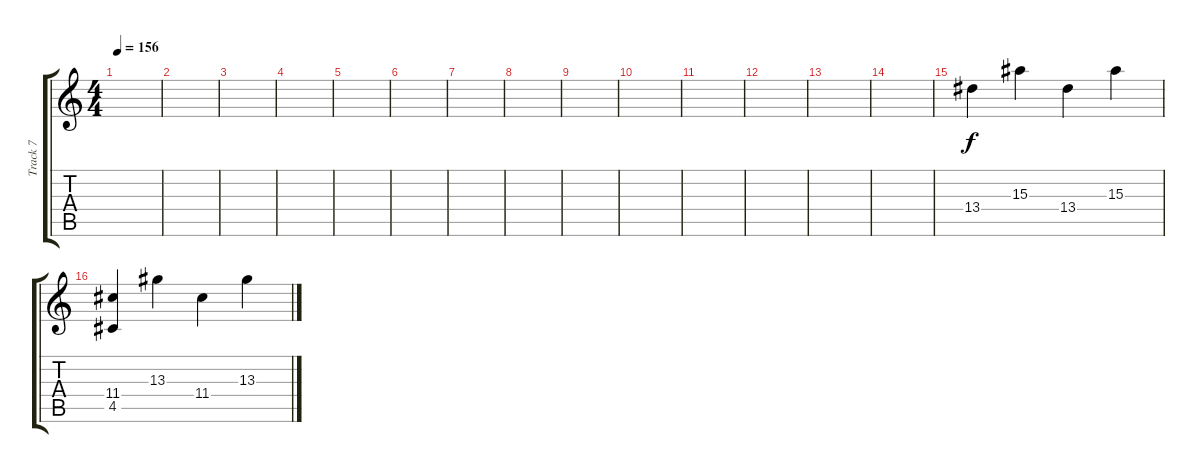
\track ("Track 7" "Track 7") {instrument distortionguitar}
\staff {score tabs}
\tuning (E4 B3 G3 D3 A2 E2) {hide}
\ts (4 4)
\tempo 156
\clef g2
\ks c
|
|
|
|
|
|
|
|
|
|
|
|
|
|
13.4.4 15.3.4 13.4.4 15.3.4 |
(11.4 4.5).4 13.3.4 11.4.4 13.3.4
